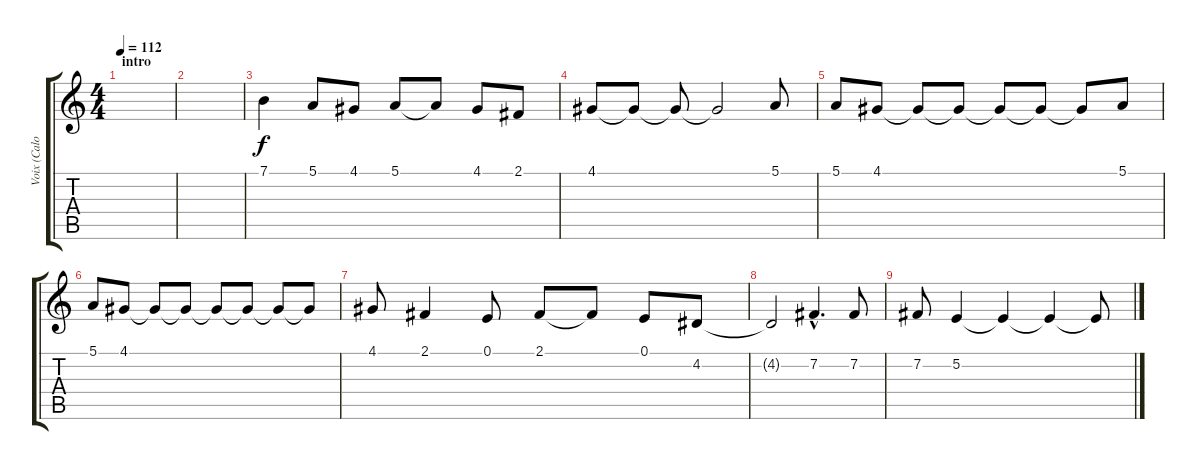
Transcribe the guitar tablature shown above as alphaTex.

\track ("Voix (Calogero)" "Voix (Calo") {instrument lead3calliope}
\staff {score tabs}
\tuning (E4 B3 G3 D3 A2 E2) {hide}
\ts (4 4)
\section ("" "intro")
\tempo 112
\clef g2
\ks c
|
|
7.1.4 5.1.8 4.1.8 5.1.8 5.1{t}.8 4.1.8 2.1.8 |
4.1.8 4.1{t}.8 4.1{t}.8 4.1{t}.2 5.1.8 |
5.1.8 4.1.8 4.1{t}.8 4.1{t}.8 4.1{t}.8 4.1{t}.8 4.1{t}.8 5.1.8 |
5.1.8 4.1.8 4.1{t}.8 4.1{t}.8 4.1{t}.8 4.1{t}.8 4.1{t}.8 4.1{t}.8 |
4.1.8 2.1.4 0.1.8 2.1.8 2.1{t}.8 0.1.8 4.2.8 |
4.2{t}.2 7.2{hac}.4{d} 7.2.8 |
7.2.8 5.2.4 5.2{t}.4 5.2{t}.4 5.2{t}.8
